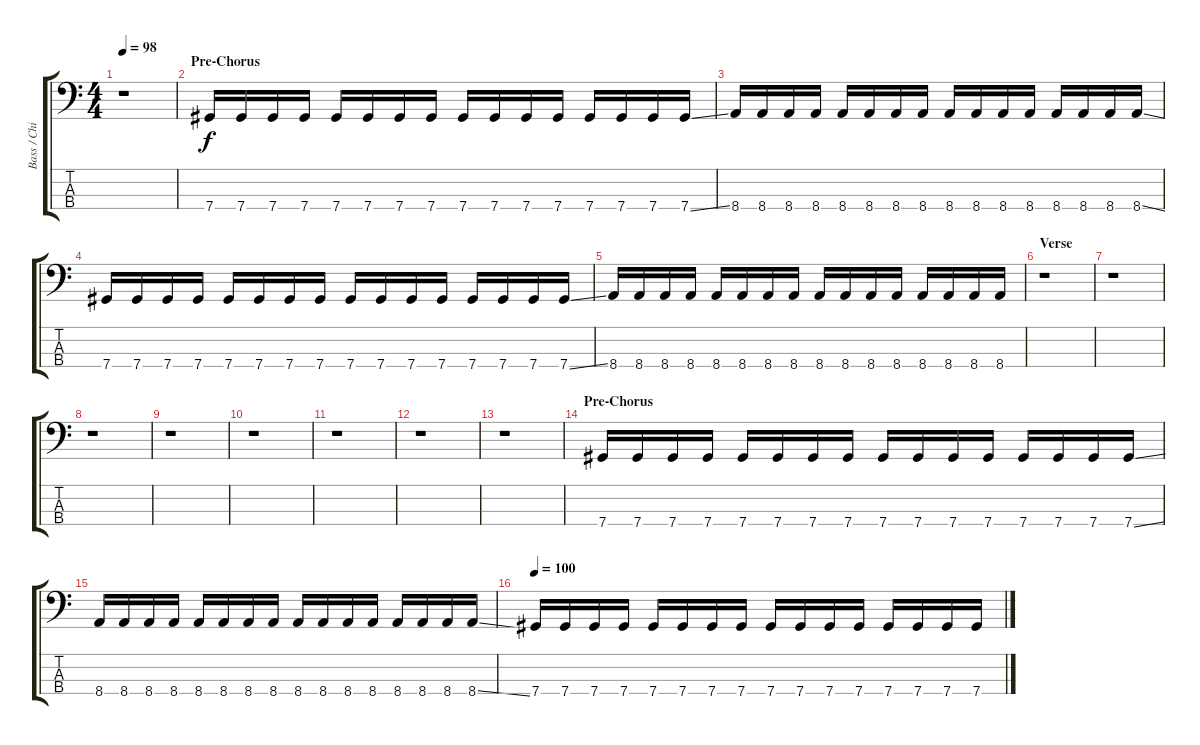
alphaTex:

\track ("Bass / Chi Cheng" "Bass / Chi") {instrument electricbassfinger}
\staff {score tabs}
\tuning (Gb2 Db2 Ab1 Db1) {hide}
\ts (4 4)
\tempo 98
\clef f4
\ks c
r.1{dy f} |
\section ("" "Pre-Chorus")
7.4.16 7.4.16 7.4.16 7.4.16 7.4.16 7.4.16 7.4.16 7.4.16 7.4.16 7.4.16 7.4.16 7.4.16 7.4.16 7.4.16 7.4.16 7.4{ss}.16 |
8.4.16 8.4.16 8.4.16 8.4.16 8.4.16 8.4.16 8.4.16 8.4.16 8.4.16 8.4.16 8.4.16 8.4.16 8.4.16 8.4.16 8.4.16 8.4{ss}.16 |
7.4.16 7.4.16 7.4.16 7.4.16 7.4.16 7.4.16 7.4.16 7.4.16 7.4.16 7.4.16 7.4.16 7.4.16 7.4.16 7.4.16 7.4.16 7.4{ss}.16 |
8.4.16 8.4.16 8.4.16 8.4.16 8.4.16 8.4.16 8.4.16 8.4.16 8.4.16 8.4.16 8.4.16 8.4.16 8.4.16 8.4.16 8.4.16 8.4.16 |
\section ("" "Verse")
r.1 |
r.1 |
r.1 |
r.1 |
r.1 |
r.1 |
r.1 |
r.1 |
\section ("" "Pre-Chorus")
7.4.16 7.4.16 7.4.16 7.4.16 7.4.16 7.4.16 7.4.16 7.4.16 7.4.16 7.4.16 7.4.16 7.4.16 7.4.16 7.4.16 7.4.16 7.4{ss}.16 |
8.4.16 8.4.16 8.4.16 8.4.16 8.4.16 8.4.16 8.4.16 8.4.16 8.4.16 8.4.16 8.4.16 8.4.16 8.4.16 8.4.16 8.4.16 8.4{ss}.16 |
\tempo 100
7.4.16 7.4.16 7.4.16 7.4.16 7.4.16 7.4.16 7.4.16 7.4.16 7.4.16 7.4.16 7.4.16 7.4.16 7.4.16 7.4.16 7.4.16 7.4{ss}.16
